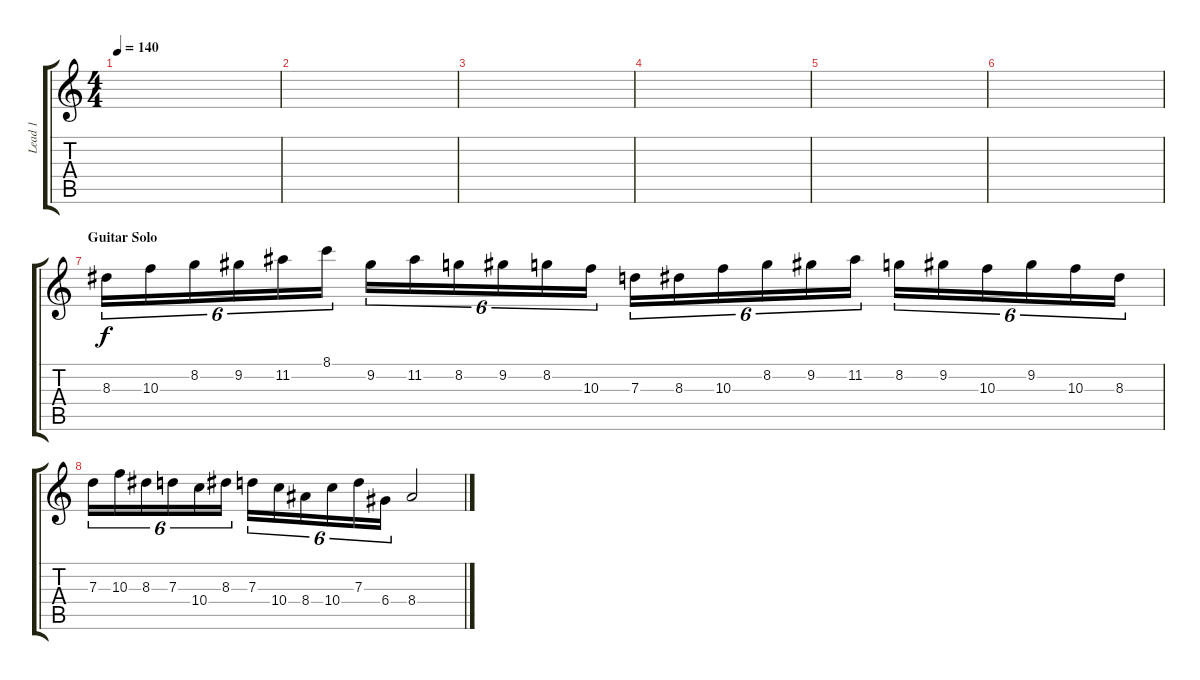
\track ("Lead 1" "Lead 1") {instrument overdrivenguitar}
\staff {score tabs}
\tuning (E4 B3 G3 D3 A2 E2) {hide}
\ts (4 4)
\tempo 140
\clef g2
\ks c
|
|
|
|
|
|
\section ("" "Guitar Solo")
8.3.16{tu (6 4)} 10.3.16{tu (6 4)} 8.2.16{tu (6 4)} 9.2.16{tu (6 4)} 11.2.16{tu (6 4)} 8.1.16{tu (6 4)} 9.2.16{tu (6 4)} 11.2.16{tu (6 4)} 8.2.16{tu (6 4)} 9.2.16{tu (6 4)} 8.2.16{tu (6 4)} 10.3.16{tu (6 4)} 7.3.16{tu (6 4)} 8.3.16{tu (6 4)} 10.3.16{tu (6 4)} 8.2.16{tu (6 4)} 9.2.16{tu (6 4)} 11.2.16{tu (6 4)} 8.2.16{tu (6 4)} 9.2.16{tu (6 4)} 10.3.16{tu (6 4)} 9.2.16{tu (6 4)} 10.3.16{tu (6 4)} 8.3.16{tu (6 4)} |
7.3.16{tu (6 4)} 10.3.16{tu (6 4)} 8.3.16{tu (6 4)} 7.3.16{tu (6 4)} 10.4.16{tu (6 4)} 8.3.16{tu (6 4)} 7.3.16{tu (6 4)} 10.4.16{tu (6 4)} 8.4.16{tu (6 4)} 10.4.16{tu (6 4)} 7.3.16{tu (6 4)} 6.4.16{tu (6 4)} 8.4.2
